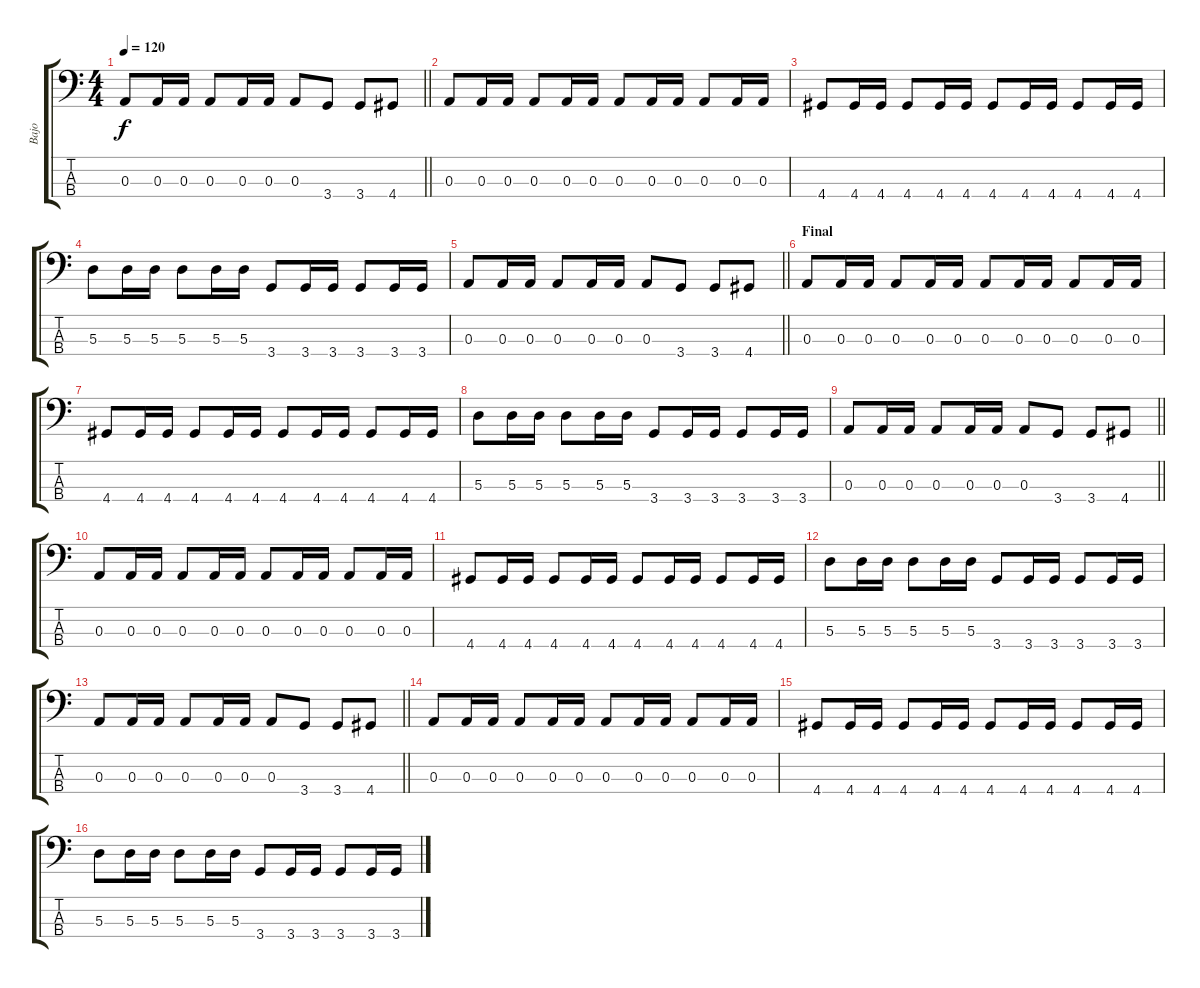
\track ("Bajo" "Bajo") {instrument electricbasspick}
\staff {score tabs}
\tuning (G2 D2 A1 E1) {hide}
\ts (4 4)
\tempo 120
\clef f4
\barLineRight lightlight
\ks c
0.3.8{dy f} 0.3.16 0.3.16 0.3.8 0.3.16 0.3.16 0.3.8 3.4.8 3.4.8 4.4.8 |
0.3.8 0.3.16 0.3.16 0.3.8 0.3.16 0.3.16 0.3.8 0.3.16 0.3.16 0.3.8 0.3.16 0.3.16 |
4.4.8 4.4.16 4.4.16 4.4.8 4.4.16 4.4.16 4.4.8 4.4.16 4.4.16 4.4.8 4.4.16 4.4.16 |
5.3.8 5.3.16 5.3.16 5.3.8 5.3.16 5.3.16 3.4.8 3.4.16 3.4.16 3.4.8 3.4.16 3.4.16 |
\barLineRight lightlight
0.3.8 0.3.16 0.3.16 0.3.8 0.3.16 0.3.16 0.3.8 3.4.8 3.4.8 4.4.8 |
\section ("" "Final")
0.3.8 0.3.16 0.3.16 0.3.8 0.3.16 0.3.16 0.3.8 0.3.16 0.3.16 0.3.8 0.3.16 0.3.16 |
4.4.8 4.4.16 4.4.16 4.4.8 4.4.16 4.4.16 4.4.8 4.4.16 4.4.16 4.4.8 4.4.16 4.4.16 |
5.3.8 5.3.16 5.3.16 5.3.8 5.3.16 5.3.16 3.4.8 3.4.16 3.4.16 3.4.8 3.4.16 3.4.16 |
\barLineRight lightlight
0.3.8 0.3.16 0.3.16 0.3.8 0.3.16 0.3.16 0.3.8 3.4.8 3.4.8 4.4.8 |
0.3.8 0.3.16 0.3.16 0.3.8 0.3.16 0.3.16 0.3.8 0.3.16 0.3.16 0.3.8 0.3.16 0.3.16 |
4.4.8 4.4.16 4.4.16 4.4.8 4.4.16 4.4.16 4.4.8 4.4.16 4.4.16 4.4.8 4.4.16 4.4.16 |
5.3.8 5.3.16 5.3.16 5.3.8 5.3.16 5.3.16 3.4.8 3.4.16 3.4.16 3.4.8 3.4.16 3.4.16 |
\barLineRight lightlight
0.3.8 0.3.16 0.3.16 0.3.8 0.3.16 0.3.16 0.3.8 3.4.8 3.4.8 4.4.8 |
0.3.8 0.3.16 0.3.16 0.3.8 0.3.16 0.3.16 0.3.8 0.3.16 0.3.16 0.3.8 0.3.16 0.3.16 |
4.4.8 4.4.16 4.4.16 4.4.8 4.4.16 4.4.16 4.4.8 4.4.16 4.4.16 4.4.8 4.4.16 4.4.16 |
5.3.8 5.3.16 5.3.16 5.3.8 5.3.16 5.3.16 3.4.8 3.4.16 3.4.16 3.4.8 3.4.16 3.4.16
